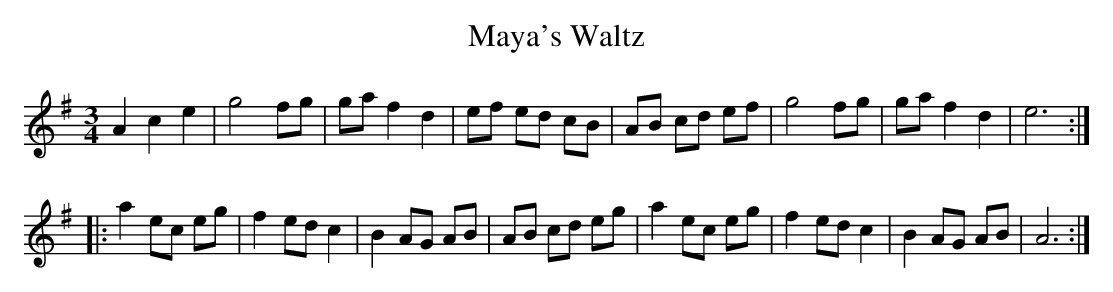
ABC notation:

X:1
T:Maya's Waltz
M:3/4
L:1/8
K:Ador
A2 c2 e2 | g4 fg | ga f2 d2 | ef ed cB | AB cd ef | g4 fg | ga f2 d2 | e6 ::
a2 ec eg | f2 ed c2 | B2 AG AB | AB cd eg | a2 ec eg | f2 ed c2 | B2 AG AB | A6 :|
